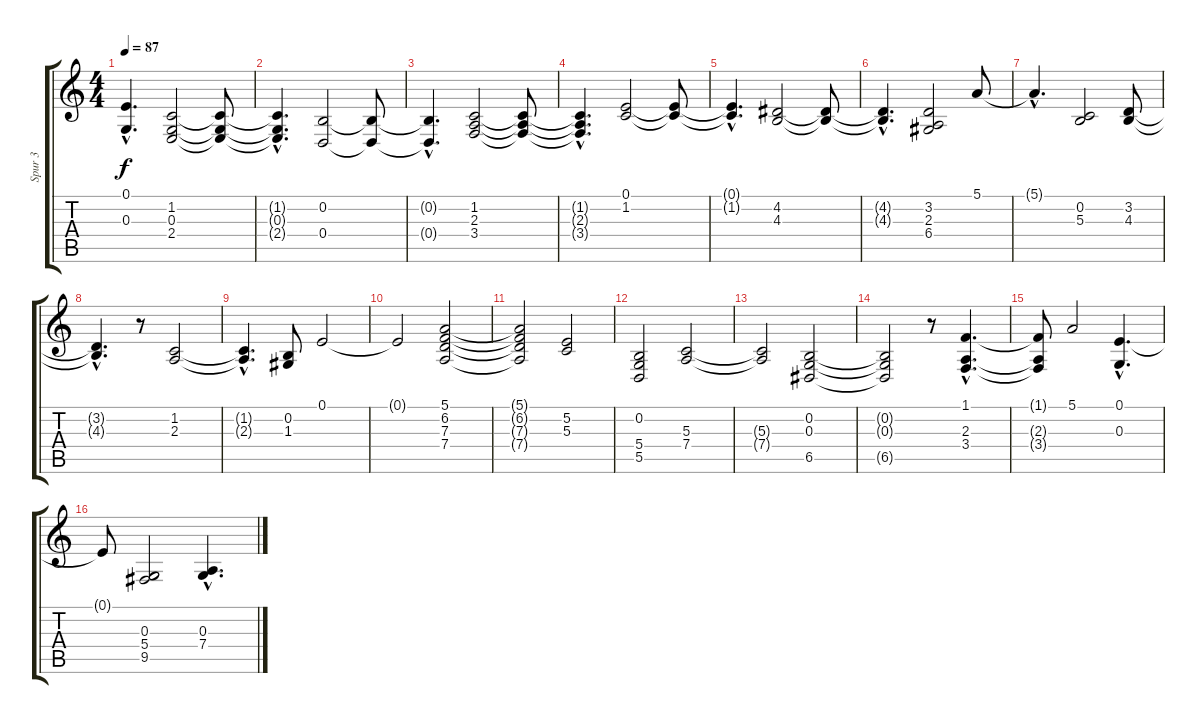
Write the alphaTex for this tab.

\track ("Spur 3" "Spur 3") {instrument pad2warm}
\staff {score tabs}
\tuning (E4 B3 G3 D3 A2 E2) {hide}
\ts (4 4)
\tempo 87
\clef g2
\ks c
(0.1{hac t} 0.3{hac t}).4{d dy f} (1.2 0.3 2.4).2 (1.2{t} 0.3{t} 2.4{t}).8 |
(1.2{hac t} 0.3{t} 2.4{hac t}).4{d} (0.2 0.4).2 (0.2{t} 0.4{t}).8 |
(0.2{hac t} 0.4{hac t}).4{d} (1.2 2.3 3.4).2 (1.2{t} 2.3{t} 3.4{t}).8 |
(1.2{hac t} 2.3{t} 3.4{hac t}).4{d} (0.1 1.2).2 (0.1{t} 1.2{t}).8 |
(0.1{t} 1.2{hac t}).4{d} (4.2 4.3).2 (4.2{t} 4.3{t}).8 |
(4.2{hac t} 4.3{hac t}).4{d} (3.2 2.3 6.4).2 5.1.8 |
5.1{hac t}.4{d} (0.2 5.3).2 (3.2 4.3).8 |
(3.2{hac t} 4.3{hac t}).4{d} r.8 (1.2 2.3).2 |
(1.2{hac t} 2.3{t}).4{d} (0.2 1.3).8 0.1.2 |
0.1{t}.2 (5.1 6.2 7.3 7.4).2 |
(5.1{t} 6.2{t} 7.3{t} 7.4{t}).2 (5.2 5.3).2 |
(0.2 5.4 5.5).2 (5.3 7.4).2 |
(5.3{t} 7.4{t}).2 (0.2 0.3 6.5).2 |
(0.2{t} 0.3{t} 6.5{t}).2 r.8 (1.1{hac} 2.3{hac} 3.4{hac}).4{d} |
(1.1{t} 2.3{t} 3.4{t}).8 5.1.2 (0.1{hac} 0.3{hac}).4{d} |
0.1{t}.8 (0.3 5.4 9.5).2 (0.3{hac} 7.4{hac}).4{d}
